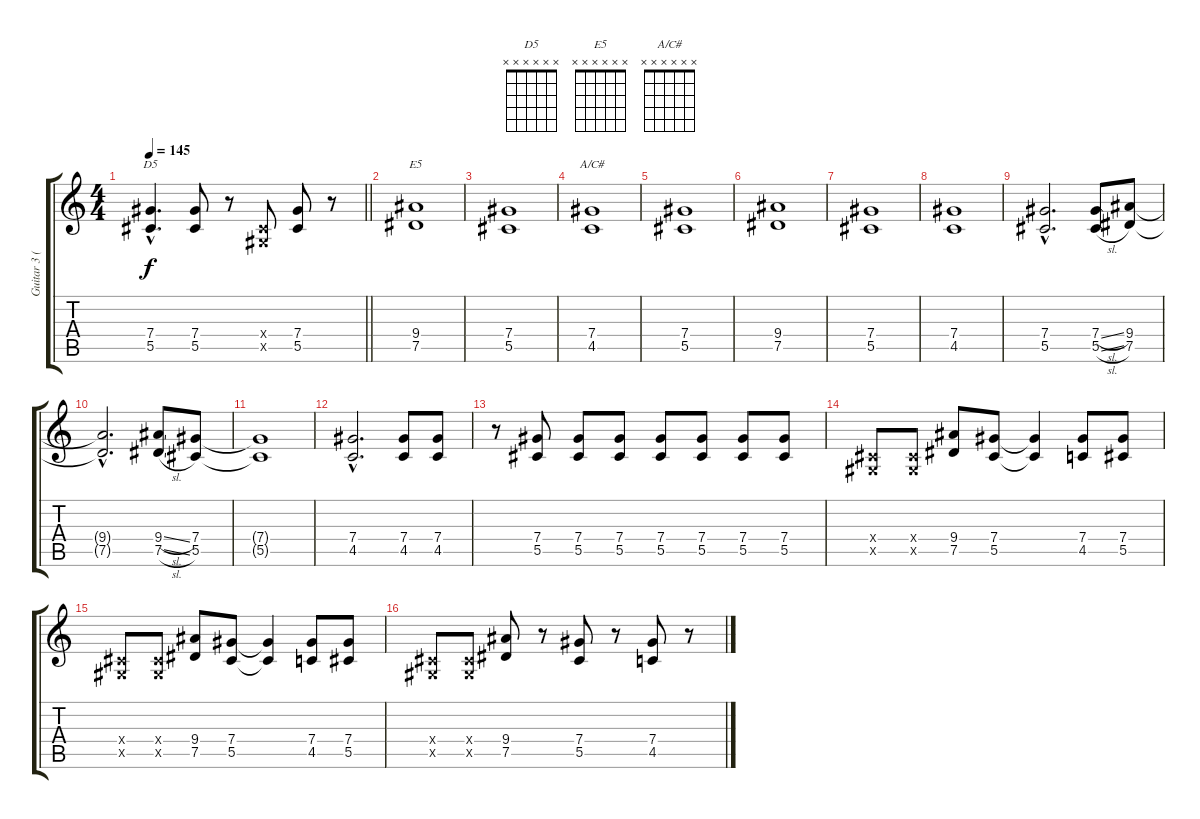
\track ("Guitar 3 (Izzy)" "Guitar 3 (") {instrument distortionguitar}
\staff {score tabs}
\tuning (Eb4 Bb3 Gb3 Db3 Ab2 Eb2) {hide}
\chord ("D5" x x x x x x)
\chord ("E5" x x x x x x)
\chord ("A/C#" x x x x x x)
\ts (4 4)
\tempo 145
\clef g2
\barLineRight lightlight
\ks c
(7.4{hac} 5.5{hac}).4{d ch "D5" dy f} (7.4 5.5).8 r.8 (0.4{x} 0.5{x}).8 (7.4 5.5).8 r.8 |
(9.4 7.5).1{ch "E5"} |
(7.4 5.5).1 |
(7.4 4.5).1{ch "A/C#"} |
(7.4 5.5).1 |
(9.4 7.5).1 |
(7.4 5.5).1 |
(7.4 4.5).1 |
(7.4{hac} 5.5{hac}).2{d} (7.4{sl} 5.5{sl}).8 (9.4 7.5).8 |
(9.4{hac t} 7.5{hac t}).2{d} (9.4{sl} 7.5{sl}).8 (7.4 5.5).8 |
(7.4{t} 5.5{t}).1 |
(7.4{hac} 4.5{hac}).2{d} (7.4 4.5).8 (7.4 4.5).8 |
r.8 (7.4 5.5).8 (7.4 5.5).8 (7.4 5.5).8 (7.4 5.5).8 (7.4 5.5).8 (7.4 5.5).8 (7.4 5.5).8 |
(0.4{x} 0.5{x}).8 (0.4{x} 0.5{x}).8 (9.4 7.5).8 (7.4 5.5).8 (7.4{t} 5.5{t}).4 (7.4 4.5).8 (7.4 5.5).8 |
(0.4{x} 0.5{x}).8 (0.4{x} 0.5{x}).8 (9.4 7.5).8 (7.4 5.5).8 (7.4{t} 5.5{t}).4 (7.4 4.5).8 (7.4 5.5).8 |
(0.4{x} 0.5{x}).8 (0.4{x} 0.5{x}).8 (9.4 7.5).8 r.8 (7.4 5.5).8 r.8 (7.4 4.5).8 r.8
